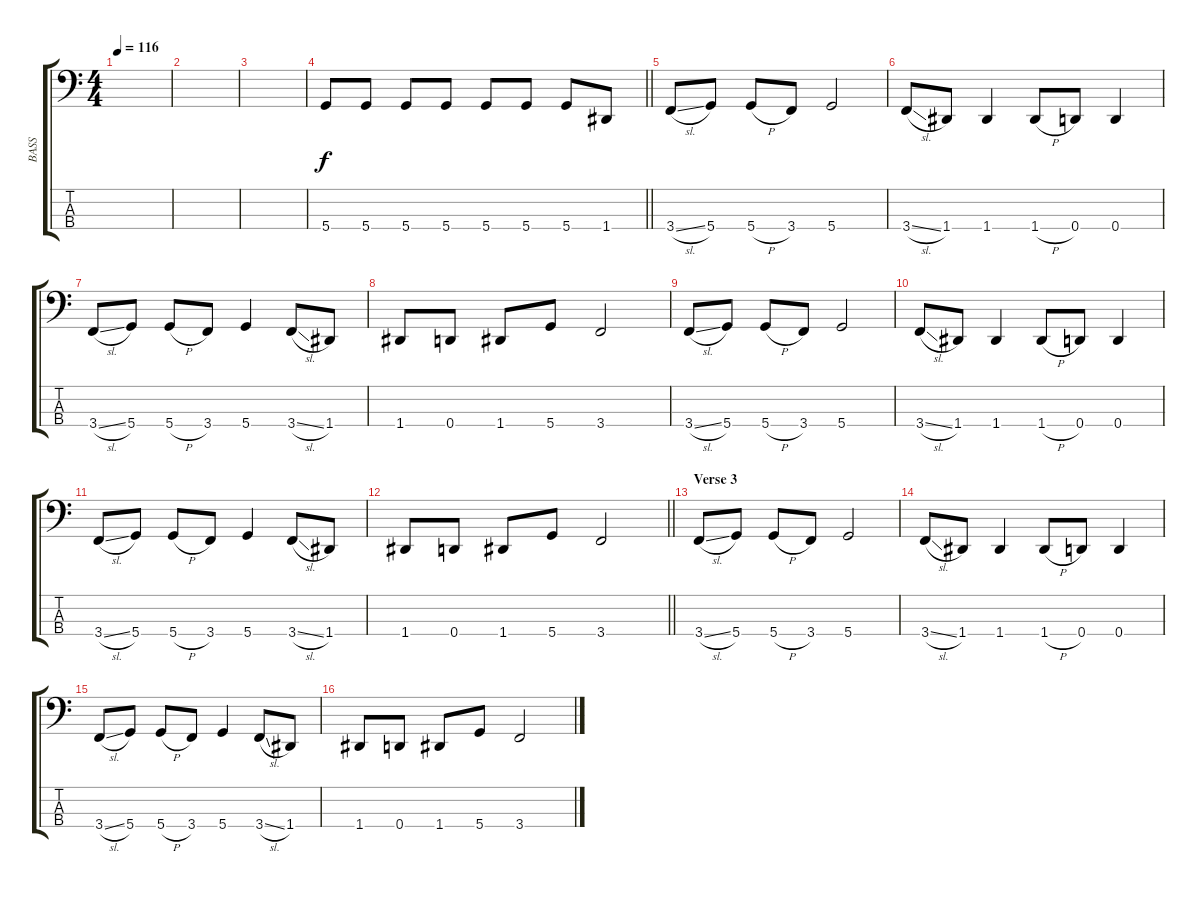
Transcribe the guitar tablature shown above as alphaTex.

\track ("BASS" "BASS") {instrument electricbassfinger}
\staff {score tabs}
\tuning (F2 C2 G1 D1) {hide}
\ts (4 4)
\tempo 116
\clef f4
\ks c
|
|
|
\barLineRight lightlight
5.4.8 5.4.8 5.4.8 5.4.8 5.4.8 5.4.8 5.4.8 1.4.8 |
3.4{sl}.8 5.4.8 5.4{h}.8 3.4.8 5.4.2 |
3.4{sl}.8 1.4.8 1.4.4 1.4{h}.8 0.4.8 0.4.4 |
3.4{sl}.8 5.4.8 5.4{h}.8 3.4.8 5.4.4 3.4{sl}.8 1.4.8 |
1.4.8 0.4.8 1.4.8 5.4.8 3.4.2 |
3.4{sl}.8 5.4.8 5.4{h}.8 3.4.8 5.4.2 |
3.4{sl}.8 1.4.8 1.4.4 1.4{h}.8 0.4.8 0.4.4 |
3.4{sl}.8 5.4.8 5.4{h}.8 3.4.8 5.4.4 3.4{sl}.8 1.4.8 |
\barLineRight lightlight
1.4.8 0.4.8 1.4.8 5.4.8 3.4.2 |
\section ("" "Verse 3")
3.4{sl}.8 5.4.8 5.4{h}.8 3.4.8 5.4.2 |
3.4{sl}.8 1.4.8 1.4.4 1.4{h}.8 0.4.8 0.4.4 |
3.4{sl}.8 5.4.8 5.4{h}.8 3.4.8 5.4.4 3.4{sl}.8 1.4.8 |
1.4.8 0.4.8 1.4.8 5.4.8 3.4.2
